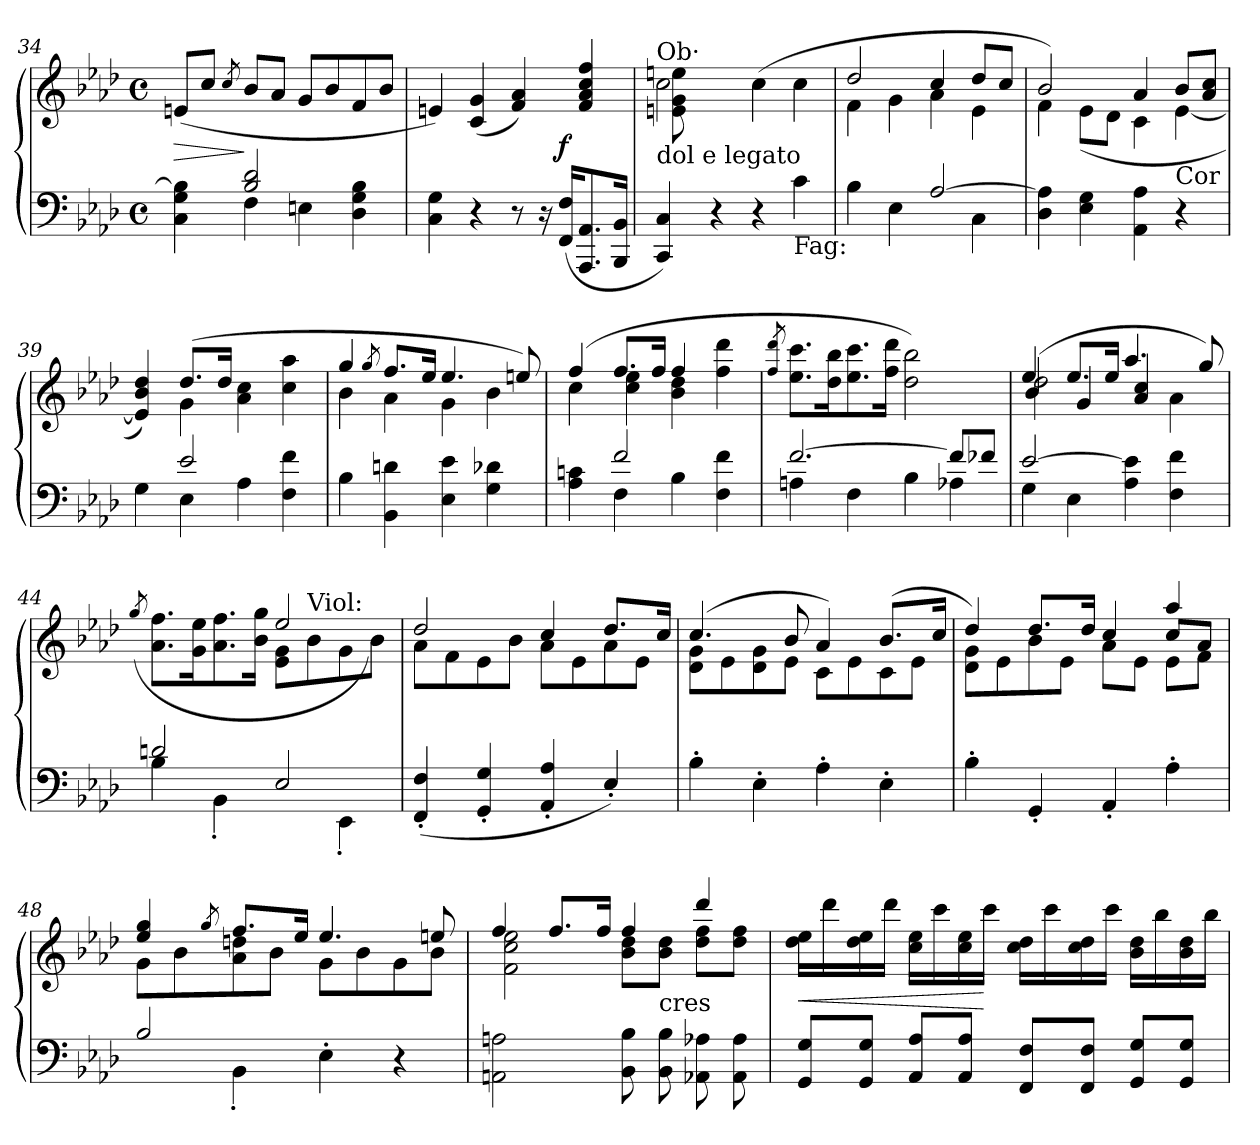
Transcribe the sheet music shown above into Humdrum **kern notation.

**kern	**kern	**dynam
*part1	*part1	*part1
*staff2	*staff1	*staff1/2
*clefF4	*clefG2	*
*k[b-e-a-d-]	*k[b-e-a-d-]	*
*f:	*f:	*
*M4/4	*M4/4	*
*met(c)	*met(c)	*
=34	=34	=34
*^	*	*
4ryy	4C! 4G! 4B-!]	(>8en!L	>
.	.	8cc!J	.
.	.	8qcc!/	.
2B-! 2d-!	4F!	8b-!L	]
.	.	8a-!J	.
.	4En!	8g!L	.
.	.	8b-!	.
4ryy	4D-! 4G! 4B-!	8f!	.
.	.	8b-!J	.
*v	*v	*	*
=35	=35	=35
*	*^	*
4C! 4G!	4en!)	2ryy	.
4r	(<4c! 4g!	.	.
8r	4f! 4a-!)	8.ryy	.
16r	.	.	.
(<16FF! 16F!KL	.	4ryy	f
8.AAA-! 8.AA-!	4f!/ 4a-!/ 4cc!/ 4ff!/	.	.
16BBB-! 16BB-!Jk	.	16ryy	.
=36	=36	=36	=36
!	!LO:TX:a:t=Ob·	!	!
!	!LO:TX:b:t=dol e legato	!	!
4CC! 4C!)	2cc!\	8en! 8g! 8een!	.
.	.	8ryy	.
4r	.	4ryy	.
4r	(>4cc!\	2ryy	.
!LO:TX:b:t=Fag&colon;	!	!	!
4c!	4cc!\	.	.
=37	=37	=37	=37
*^	*	*	*
2ryy	4B-!	2dd-!	4f!	.
.	4E-!	.	4g!	.
[2A-!	4ryy	4cc!	4a-!	.
.	4C!	8dd-!L	4e-!	.
.	.	8cc!J	.	.
*v	*v	*	*	*
=38	=38	=38	=38
4D-! 4A-!]	2b-!)	4f!	.
4E-! 4G!	.	(>8e-!\L	.
.	.	8d-!\J	.
4AA-! 4A-!	4a-!	4c!	.
!	!LO:TX:b:t=Cor	!	!
4r	8b-!L	[4e-!	.
.	8a-! 8cc!J	.	.
=39	=39	=39	=39
*^	*	*	*
4ryy	4G!	4e-!] 4b-! 4dd-!)	4ryy	.
2e-!	4E-!	(>8.dd-!L	4g!	.
.	.	16dd-!Jk	.	.
.	4A-!	4ryy	4a-! 4cc!	.
4ryy	4F! 4f!	4ryy	4cc! 4aa-!	.
*v	*v	*	*	*
=40	=40	=40	=40
4B-!	4gg!	4b-!	.
.	8qgg!/	.	.
4BB-! 4dn!	8.ff!L	4a-!	.
.	16ee-!Jk	.	.
4E-! 4e-!	4.ee-!	4g!	.
4G! 4d-X!	.	4b-!	.
.	8een!)	.	.
=41	=41	=41	=41
*^	*	*	*
4ryy	4A-! 4cn!	(>4ff!	4cc!	.
2f!	4F!	8.ff!L	4cc! 4ee-!	.
.	.	16ff!Jk	.	.
.	4B-!	4ff!	4b-! 4dd-!	.
4ryy	4F! 4f!	4ryy	4ff! 4ddd-!	.
*	*	*v	*v	*
=42	=42	=42	=42
.	.	8qff!/ 8qddd-!/	.
[2.f!	4An!	8.ee-! 8.ccc!L	.
.	.	16dd-! 16bb-!K	.
.	4F!	8.ee-! 8.ccc!	.
.	.	16ff! 16ddd-!Jk	.
.	4B-!	2dd-! 2bb-!)	.
8f!L]	4A-X!	.	.
8f-X!J	.	.	.
=43	=43	=43	=43
*	*	*^	*
*	*	*	*^	*
[2e-!	4G!	(>4ee-!	2dd-!	4b-!	.
.	4E-!	8.ee-!L	.	4g!	.
.	.	16ee-!Jk	.	.	.
4ryy	4A-! 4e-!]	4.aa-!	4ryy	4a-! 4cc!	.
4ryy	4F! 4f!	.	4ryy	4a-!\	.
.	.	8gg!)	.	.	.
*	*	*	*v	*v	*
=44	=44	=44	=44	=44
.	.	.	(>8qgg!/	.
2dn!	4B-!	2ryy	8.a-!]\ 8.ff!\L	.
.	.	.	16g!\ 16ee-!\K	.
.	4BB-'>!	.	8.a-!\ 8.ff!\	.
.	.	.	16b-!\ 16gg!\Jk	.
2E-!	4ryy	2ee-!	8e-!\ 8g!\L	.
!	!	!	!LO:TX:a:t=Viol&colon;	!
.	.	.	8b-!\	.
.	4EE-'>!	.	8g!\	.
.	.	.	8b-!\J)	.
*v	*v	*	*	*
=45	=45	=45	=45
(<4FF!'< 4F!'<	2dd-!	8a-!\L	.
.	.	8f!\	.
4GG!'< 4G!'<	.	8e-!\	.
.	.	8b-!\J	.
4AA-!'</ 4A-!'</	4cc!	8a-!\L	.
.	.	8e-!\	.
4E-'<!/)	8.dd-!L	8a-!\	.
.	.	8e-!\J	.
.	16cc!Jk	.	.
=46	=46	=46	=46
4B-'>!	(>4.cc!	8d-!\ 8g!\L	.
.	.	8e-!\	.
4E-'>!	.	8d-!\ 8g!\	.
.	8b-!	8e-!\J	.
4A-'>!	4a-!)	8c!\L	.
.	.	8e-!\	.
4E-'>!	(>8.b-!L	8c!\	.
.	.	8e-!\J	.
.	16cc!Jk	.	.
=47	=47	=47	=47
*	*	*^	*
4B-'>!	4dd-!)	8d-!\ 8g!\L	2ryy	.
.	.	8e-!\	.	.
4GG'<!	8.dd-!L	8b-!\	.	.
.	.	8e-!\J	.	.
.	16dd-!Jk	.	.	.
4AA-'<!	4cc!	8a-!\L	4ryy	.
.	.	8e-!\J	.	.
4A-'>!	4aa-!	8e-!\L	8cc!/L	.
.	.	8f!\J	8a-!/J	.
*	*	*v	*v	*
=48	=48	=48	=48
*^	*	*	*
2B-!	4ryy	4ee-! 4gg!	8g!\L	.
.	.	.	8b-!\	.
.	.	8qgg!/	.	.
.	4BB-'>!	8.ff!L	8a-!\ 8ddn!\	.
.	.	.	8b-!\J	.
.	.	16ee-!Jk	.	.
2ryy	4E-'>!	4.ee-!	8g!\L	.
.	.	.	8b-!\	.
.	4r	.	8g!\	.
.	.	8een!	8b-!\J	.
*v	*v	*	*	*
=49	=49	=49	=49
2AAn! 2An!	4ff!	2f! 2cc! 2ee-!	.
.	8.ff!L	.	.
.	16ff!Jk	.	.
8BB-! 8B-!	4ff!	8b-!\ 8dd-!\L	.
!	!	!LO:TX:c:t=cres	!
8BB-! 8B-!	.	8b-!\ 8dd-!\J	.
8AA-X! 8A-X!	4ddd-!	8dd-!\ 8ff!\L	.
8AA-! 8A-!	.	8dd-!\ 8ff!\J	.
*	*v	*v	*
=50	=50	=50
8GG! 8G!L	16dd-! 16ee-!LL	<
.	16ddd-!	.
8GG! 8G!J	16dd-! 16ee-!	.
.	16ddd-!JJ	.
8AA-!/ 8A-!/L	16cc! 16ee-!LL	.
.	16ccc!	.
8AA-!/ 8A-!/J	16cc! 16ee-!	.
.	16ccc!JJ	[
8FF! 8F!L	16cc! 16dd-!LL	.
.	16ccc!	.
8FF! 8F!J	16cc! 16dd-!	.
.	16ccc!JJ	.
8GG! 8G!L	16b-! 16dd-!LL	.
.	16bb-!	.
8GG! 8G!J	16b-! 16dd-!	.
.	16bb-!JJ	.
=	=	=
*-	*-	*-
